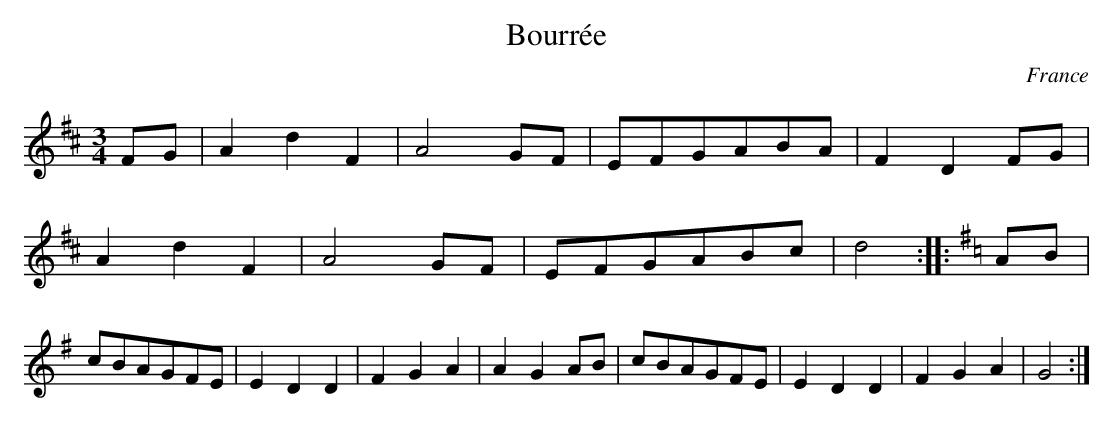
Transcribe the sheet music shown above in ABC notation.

X:1
T:Bourr\'ee
O:France
M:3/4
K:D
FG|A2d2F2|A4GF|EFGABA|F2D2FG|\
A2d2F2|A4GF|EFGABc|d4::\
K:G
AB|cBAGFE|E2D2D2|F2G2A2|A2G2AB|\
cBAGFE|E2D2D2|F2G2A2|G4:|
